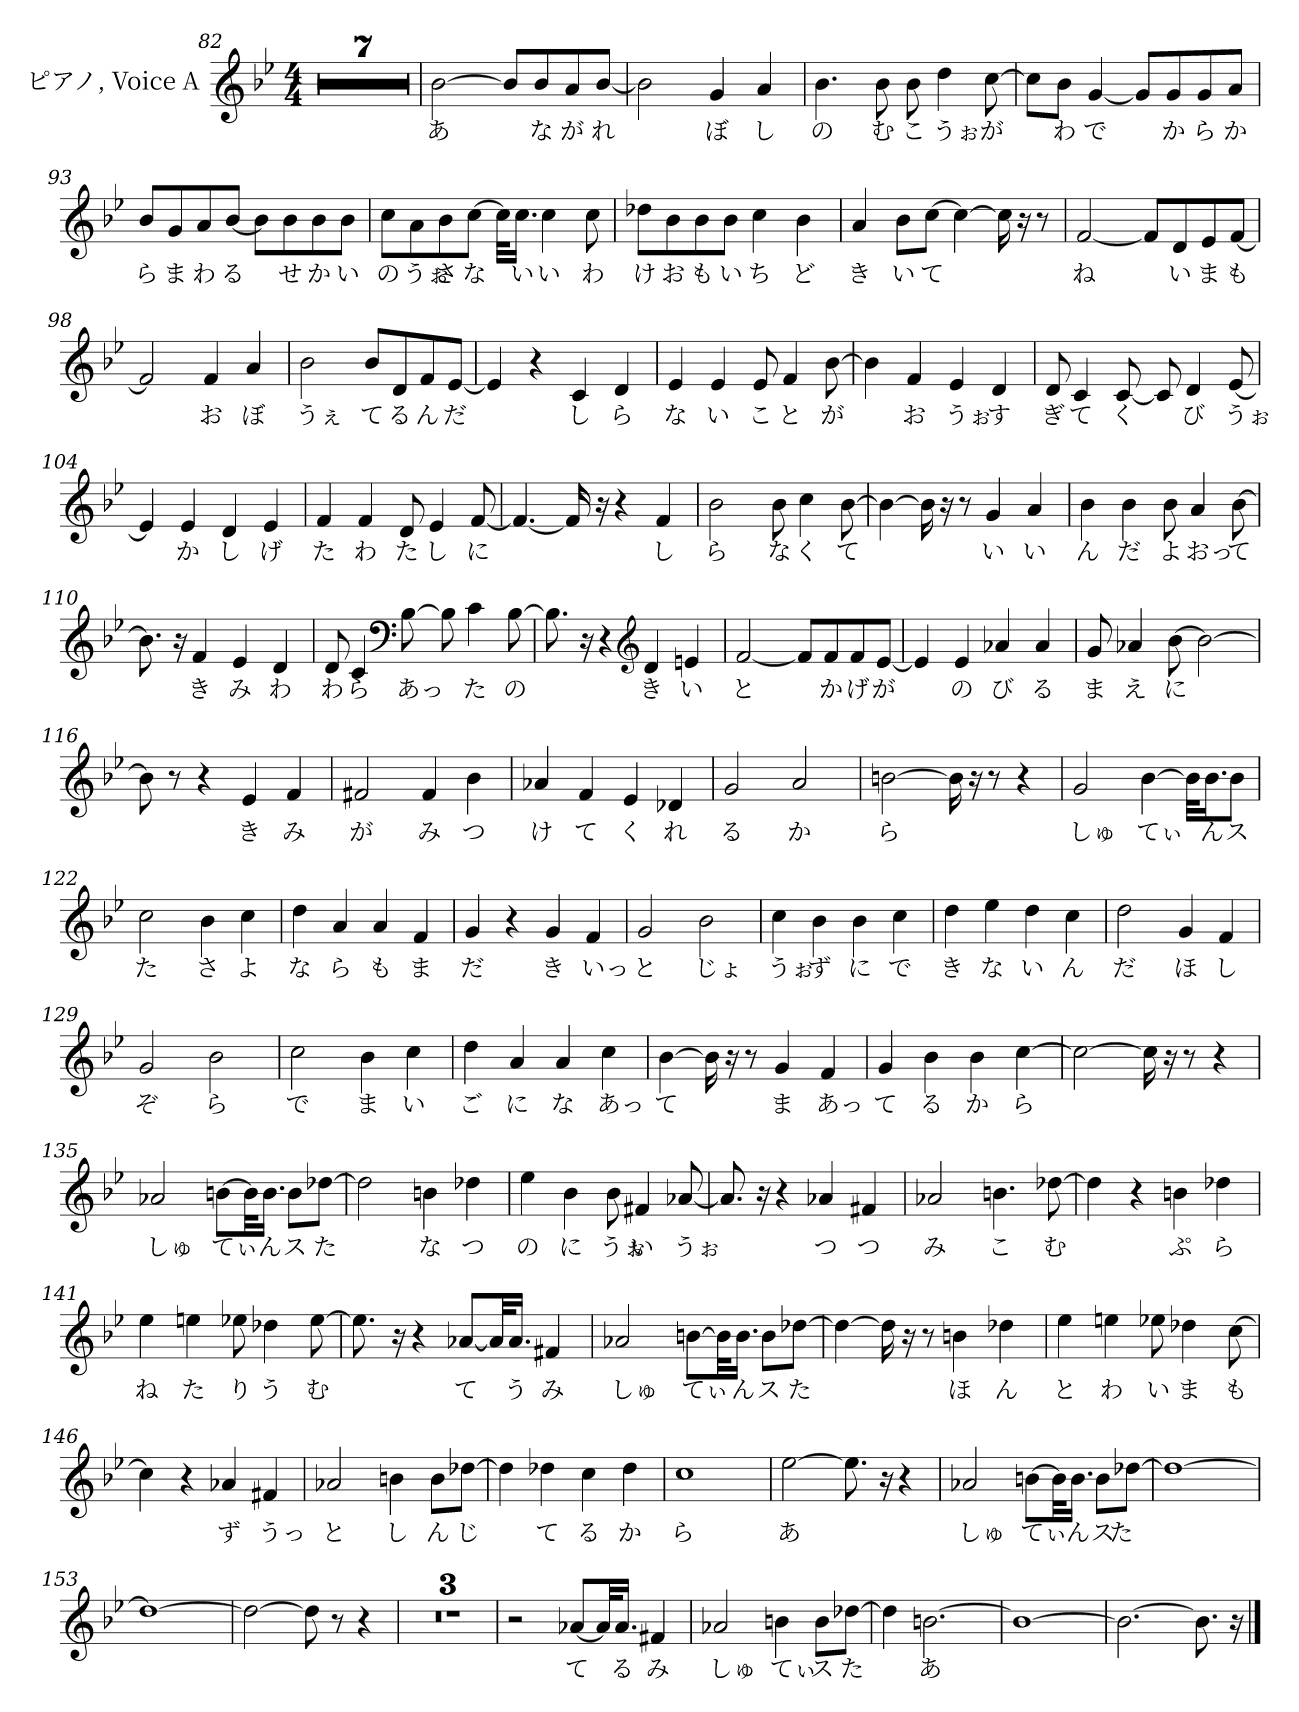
**kern	**text
*part1	*part1
*staff1	*staff1
*I"ピアノ, Voice A	*
*clefG2	*
*k[b-e-]	*
*M4/4	*
=82	=82
1r	.
=83	=83
1r	.
=84	=84
1r	.
=85	=85
1r	.
=86	=86
1r	.
=87	=87
1r	.
!!LO:LB:g=z
=88	=88
1r	.
=89	=89
!	!LO:LY:b
[2b-\	あ
8b-/L]	.
!	!LO:LY:b
8b-/	な
!	!LO:LY:b
8a/	が
!	!LO:LY:b
[8b-/J	れ
=90	=90
2b-\]	.
!	!LO:LY:b
4g/	ぼ
!	!LO:LY:b
4a/	し
=91	=91
!	!LO:LY:b
4.b-\	の
!	!LO:LY:b
8b-\	む
!	!LO:LY:b
8b-\	こ
!	!LO:LY:b
4dd\	うぉ
!	!LO:LY:b
[8cc\	が
=92	=92
8cc\L]	.
!	!LO:LY:b
8b-\J	わ
!	!LO:LY:b
[4g/	で
8g/L]	.
!	!LO:LY:b
8g/	か
!	!LO:LY:b
8g/	ら
!	!LO:LY:b
8a/J	か
=93	=93
!	!LO:LY:b
8b-/L	ら
!	!LO:LY:b
8g/	ま
!	!LO:LY:b
8a/	わ
!	!LO:LY:b
[8b-/J	る
8b-\L]	.
!	!LO:LY:b
8b-\	せ
!	!LO:LY:b
8b-\	か
!	!LO:LY:b
8b-\J	い
!!LO:LB:g=z
=94	=94
!	!LO:LY:b
8cc\L	の
!	!LO:LY:b
8a\	うぉ
!	!LO:LY:b
8b-\	さ
!	!LO:LY:b
[8cc\J	な
32cc\KLL]	.
!	!LO:LY:b
16.cc\JJ	い
!	!LO:LY:b
4cc\	い
!	!LO:LY:b
8cc\	わ
=95	=95
!	!LO:LY:b
8dd-X\L	け
!	!LO:LY:b
8b-\	お
!	!LO:LY:b
8b-\	も
!	!LO:LY:b
8b-\J	い
!	!LO:LY:b
4cc\	ち
!	!LO:LY:b
4b-\	ど
=96	=96
!	!LO:LY:b
4a/	き
!	!LO:LY:b
8b-\L	い
!	!LO:LY:b
[8cc\J	て
4cc\_	.
16cc\]	.
16r	.
8r	.
=97	=97
!	!LO:LY:b
[2f/	ね
8f/L]	.
!	!LO:LY:b
8d/	い
!	!LO:LY:b
8e-/	ま
!	!LO:LY:b
[8f/J	も
=98	=98
2f/]	.
!	!LO:LY:b
4f/	お
!	!LO:LY:b
4a/	ぼ
=99	=99
!	!LO:LY:b
2b-\	うぇ
!	!LO:LY:b
8b-/L	て
!	!LO:LY:b
8d/	る
!	!LO:LY:b
8f/	ん
!	!LO:LY:b
[8e-/J	だ
!!LO:PB:g=z
=100	=100
4e-/]	.
4r	.
!	!LO:LY:b
4c/	し
!	!LO:LY:b
4d/	ら
=101	=101
!	!LO:LY:b
4e-/	な
!	!LO:LY:b
4e-/	い
!	!LO:LY:b
8e-/	こ
!	!LO:LY:b
4f/	と
!	!LO:LY:b
[8b-\	が
=102	=102
4b-\]	.
!	!LO:LY:b
4f/	お
!	!LO:LY:b
4e-/	うぉ
!	!LO:LY:b
4d/	す
=103	=103
!	!LO:LY:b
8d/	ぎ
!	!LO:LY:b
4c/	て
!	!LO:LY:b
[8c/	く
8c/]	.
!	!LO:LY:b
4d/	び
!	!LO:LY:b
[8e-/	うぉ
=104	=104
4e-/]	.
!	!LO:LY:b
4e-/	か
!	!LO:LY:b
4d/	し
!	!LO:LY:b
4e-/	げ
=105	=105
!	!LO:LY:b
4f/	た
!	!LO:LY:b
4f/	わ
!	!LO:LY:b
8d/	た
!	!LO:LY:b
4e-/	し
!	!LO:LY:b
[8f/	に
!!LO:LB:g=z
=106	=106
4.f/_	.
16f/]	.
16r	.
4r	.
!	!LO:LY:b
4f/	し
=107	=107
!	!LO:LY:b
2b-\	ら
!	!LO:LY:b
8b-\	な
!	!LO:LY:b
4cc\	く
!	!LO:LY:b
[8b-\	て
=108	=108
4b-\_	.
16b-\]	.
16r	.
8r	.
!	!LO:LY:b
4g/	い
!	!LO:LY:b
4a/	い
=109	=109
!	!LO:LY:b
4b-\	ん
!	!LO:LY:b
4b-\	だ
!	!LO:LY:b
8b-\	よ
!	!LO:LY:b
4a/	おっ
!	!LO:LY:b
[8b-\	て
=110	=110
8.b-\]	.
16r	.
!	!LO:LY:b
4f/	き
!	!LO:LY:b
4e-/	み
!	!LO:LY:b
4d/	わ
=111	=111
!	!LO:LY:b
8d/	わ
!	!LO:LY:b
4c/	ら
*clefF4	*
!	!LO:LY:b
[8B-\	あっ
8B-\]	.
!	!LO:LY:b
4c\	た
!	!LO:LY:b
[8B-\	の
!!LO:LB:g=z
=112	=112
8.B-\]	.
16r	.
4r	.
*clefG2	*
!	!LO:LY:b
4d/	き
!	!LO:LY:b
4en/	い
=113	=113
!	!LO:LY:b
[2f/	と
8f/L]	.
!	!LO:LY:b
8f/	か
!	!LO:LY:b
8f/	げ
!	!LO:LY:b
[8e-/J	が
=114	=114
4e-/]	.
!	!LO:LY:b
4e-/	の
!	!LO:LY:b
4a-X/	び
!	!LO:LY:b
4a-/	る
=115	=115
!	!LO:LY:b
8g/	ま
!	!LO:LY:b
4a-X/	え
!	!LO:LY:b
[8b-\	に
2b-\_	.
=116	=116
8b-\]	.
8r	.
4r	.
!	!LO:LY:b
4e-/	き
!	!LO:LY:b
4f/	み
=117	=117
!	!LO:LY:b
2f#X/	が
!	!LO:LY:b
4f#/	み
!	!LO:LY:b
4b-\	つ
=118	=118
!	!LO:LY:b
4a-X/	け
!	!LO:LY:b
4f/	て
!	!LO:LY:b
4e-/	く
!	!LO:LY:b
4d-X/	れ
!!LO:LB:g=z
=119	=119
!	!LO:LY:b
2g/	る
!	!LO:LY:b
2a/	か
=120	=120
!	!LO:LY:b
[2bn\	ら
16b\]	.
16r	.
8r	.
4r	.
=121	=121
!	!LO:LY:b
2g/	しゅ
!	!LO:LY:b
[4b-\	てぃ
32b-\KLL]	.
!	!LO:LY:b
16.b-\J	ん
!	!LO:LY:b
8b-\J	ス
=122	=122
!	!LO:LY:b
2cc\	た
!	!LO:LY:b
4b-\	さ
!	!LO:LY:b
4cc\	よ
=123	=123
!	!LO:LY:b
4dd\	な
!	!LO:LY:b
4a/	ら
!	!LO:LY:b
4a/	も
!	!LO:LY:b
4f/	ま
=124	=124
!	!LO:LY:b
4g/	だ
4r	.
!	!LO:LY:b
4g/	き
!	!LO:LY:b
4f/	いっ
=125	=125
!	!LO:LY:b
2g/	と
!	!LO:LY:b
2b-\	じょ
=126	=126
!	!LO:LY:b
4cc\	うぉ
!	!LO:LY:b
4b-\	ず
!	!LO:LY:b
4b-\	に
!	!LO:LY:b
4cc\	で
!!LO:LB:g=z
=127	=127
!	!LO:LY:b
4dd\	き
!	!LO:LY:b
4ee-\	な
!	!LO:LY:b
4dd\	い
!	!LO:LY:b
4cc\	ん
=128	=128
!	!LO:LY:b
2dd\	だ
!	!LO:LY:b
4g/	ほ
!	!LO:LY:b
4f/	し
=129	=129
!	!LO:LY:b
2g/	ぞ
!	!LO:LY:b
2b-\	ら
=130	=130
!	!LO:LY:b
2cc\	で
!	!LO:LY:b
4b-\	ま
!	!LO:LY:b
4cc\	い
=131	=131
!	!LO:LY:b
4dd\	ご
!	!LO:LY:b
4a/	に
!	!LO:LY:b
4a/	な
!	!LO:LY:b
4cc\	あっ
=132	=132
!	!LO:LY:b
[4b-\	て
16b-\]	.
16r	.
8r	.
!	!LO:LY:b
4g/	ま
!	!LO:LY:b
4f/	あっ
=133	=133
!	!LO:LY:b
4g/	て
!	!LO:LY:b
4b-\	る
!	!LO:LY:b
4b-\	か
!	!LO:LY:b
[4cc\	ら
=134	=134
2cc\_	.
16cc\]	.
16r	.
8r	.
4r	.
!!LO:LB:g=z
=135	=135
!	!LO:LY:b
2a-X/	しゅ
!	!LO:LY:b
[8bn\L	てぃ
32b\KL]	.
!	!LO:LY:b
16.b\JJ	ん
!	!LO:LY:b
8b\L	ス
!	!LO:LY:b
[8dd-X\J	た
=136	=136
2dd-\]	.
!	!LO:LY:b
4bn\	な
!	!LO:LY:b
4dd-X\	つ
=137	=137
!	!LO:LY:b
4ee-\	の
!	!LO:LY:b
4b-\	に
!	!LO:LY:b
8b-\	うぉ
!	!LO:LY:b
4f#X/	い
!	!LO:LY:b
[8a-X/	うぉ
=138	=138
8.a-/]	.
16r	.
4r	.
!	!LO:LY:b
4a-X/	つ
!	!LO:LY:b
4f#X/	つ
=139	=139
!	!LO:LY:b
2a-X/	み
!	!LO:LY:b
4.bn\	こ
!	!LO:LY:b
[8dd-X\	む
=140	=140
4dd-\]	.
4r	.
!	!LO:LY:b
4bn\	ぷ
!	!LO:LY:b
4dd-X\	ら
!!LO:LB:g=z
=141	=141
!	!LO:LY:b
4ee-\	ね
!	!LO:LY:b
4een\	た
!	!LO:LY:b
8ee-X\	り
!	!LO:LY:b
4dd-X\	う
!	!LO:LY:b
[8ee-\	む
=142	=142
8.ee-\]	.
16r	.
4r	.
!	!LO:LY:b
[8a-X/L	て
32a-/KL]	.
!	!LO:LY:b
16.a-/JJ	う
!	!LO:LY:b
4f#X/	み
=143	=143
!	!LO:LY:b
2a-X/	しゅ
!	!LO:LY:b
[8bn\L	てぃ
32b\KL]	.
!	!LO:LY:b
16.b\JJ	ん
!	!LO:LY:b
8b\L	ス
!	!LO:LY:b
[8dd-X\J	た
=144	=144
4dd-\_	.
16dd-\]	.
16r	.
8r	.
!	!LO:LY:b
4bn\	ほ
!	!LO:LY:b
4dd-X\	ん
=145	=145
!	!LO:LY:b
4ee-\	と
!	!LO:LY:b
4een\	わ
!	!LO:LY:b
8ee-X\	い
!	!LO:LY:b
4dd-X\	ま
!	!LO:LY:b
[8cc\	も
!!LO:LB:g=z
=146	=146
4cc\]	.
4r	.
!	!LO:LY:b
4a-X/	ず
!	!LO:LY:b
4f#X/	うっ
=147	=147
!	!LO:LY:b
2a-X/	と
!	!LO:LY:b
4bn\	し
!	!LO:LY:b
8b\L	ん
!	!LO:LY:b
[8dd-X\J	じ
=148	=148
4dd-\]	.
!	!LO:LY:b
4dd-X\	て
!	!LO:LY:b
4cc\	る
!	!LO:LY:b
4dd-\	か
=149	=149
!	!LO:LY:b
1cc	ら
=150	=150
!	!LO:LY:b
[2ee-\	あ
8.ee-\]	.
16r	.
4r	.
=151	=151
!	!LO:LY:b
2a-X/	しゅ
!	!LO:LY:b
[8bn\L	てぃ
32b\KL]	.
!	!LO:LY:b
16.b\JJ	ん
!	!LO:LY:b
8b\L	ス
!	!LO:LY:b
[8dd-X\J	た
=152	=152
1dd-_	.
=153	=153
1dd-_	.
!!LO:LB:g=z
=154	=154
2dd-\_	.
8dd-\]	.
8r	.
4r	.
=155	=155
1r	.
=156	=156
1r	.
=157	=157
1r	.
=158	=158
2r	.
!	!LO:LY:b
[8a-X/L	て
32a-/KL]	.
!	!LO:LY:b
16.a-/JJ	る
!	!LO:LY:b
4f#X/	み
=159	=159
!	!LO:LY:b
2a-X/	しゅ
!	!LO:LY:b
4bn\	てぃ
!	!LO:LY:b
8b\L	ス
!	!LO:LY:b
[8dd-X\J	た
=160	=160
4dd-\]	.
!	!LO:LY:b
[2.bn\	あ
=161	=161
1b_	.
=162	=162
2.b\_	.
8.b\]	.
16r	.
==	==
*-	*-
